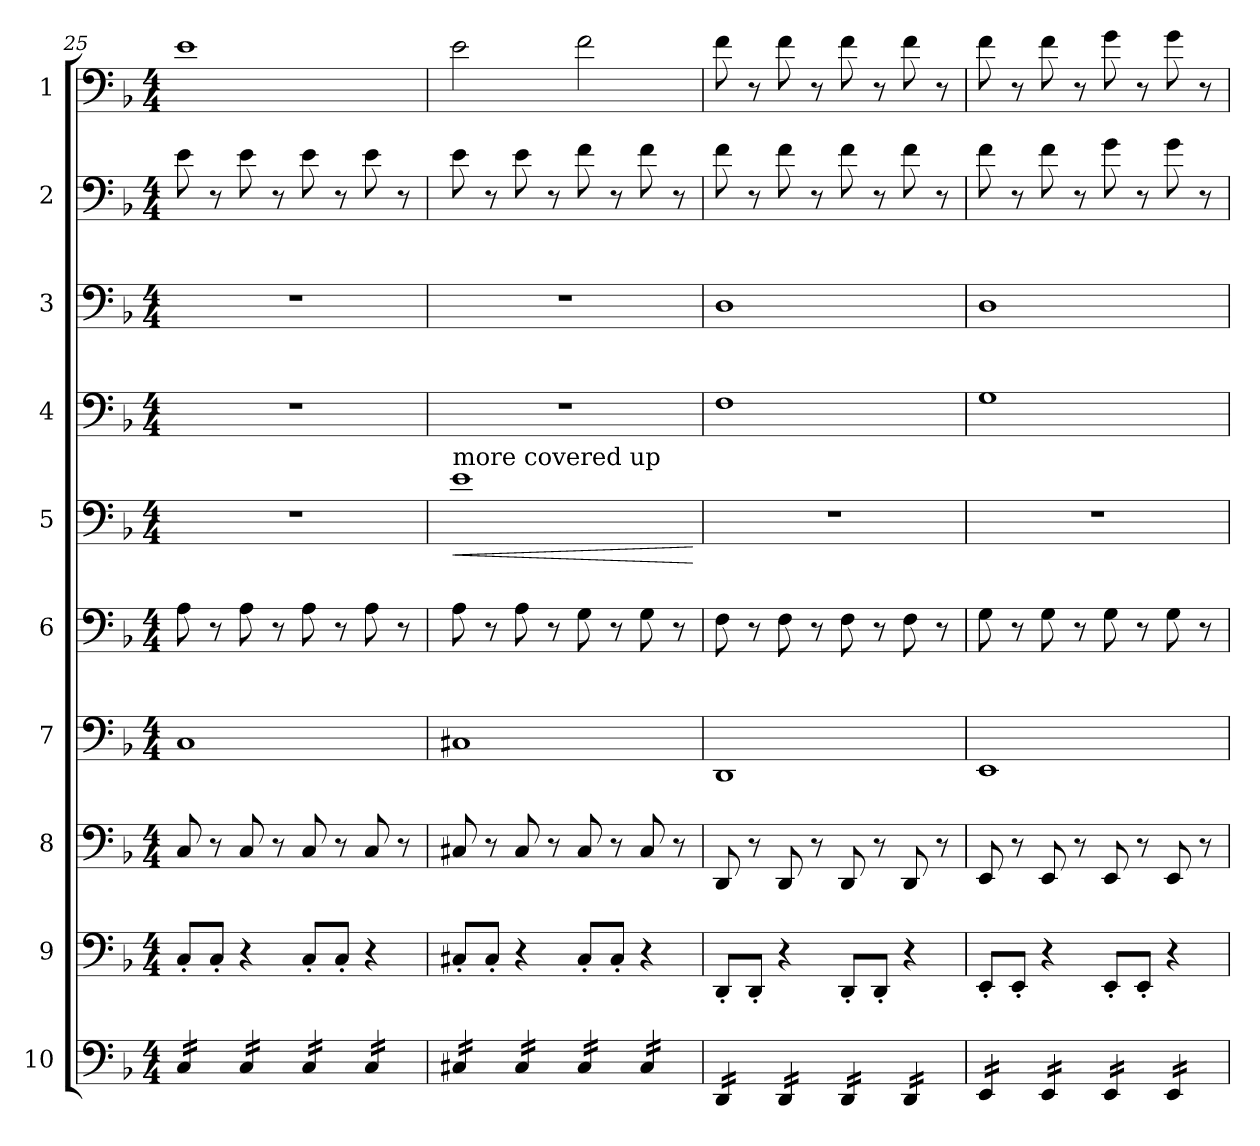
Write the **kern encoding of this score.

**kern	**kern	**kern	**kern	**kern	**kern	**dynam	**kern	**kern	**kern	**kern
*part10	*part9	*part8	*part7	*part6	*part5	*part5	*part4	*part3	*part2	*part1
*staff10	*staff9	*staff8	*staff7	*staff6	*staff5	*staff5	*staff4	*staff3	*staff2	*staff1
*I"10	*I"9	*I"8	*I"7	*I"6	*I"5	*	*I"4	*I"3	*I"2	*I"1
*clefF4	*clefF4	*clefF4	*clefF4	*clefF4	*clefF4	*	*clefF4	*clefF4	*clefF4	*clefF4
*k[b-]	*k[b-]	*k[b-]	*k[b-]	*k[b-]	*k[b-]	*	*k[b-]	*k[b-]	*k[b-]	*k[b-]
*M4/4	*M4/4	*M4/4	*M4/4	*M4/4	*M4/4	*	*M4/4	*M4/4	*M4/4	*M4/4
=25	=25	=25	=25	=25	=25	=25	=25	=25	=25	=25
*tremolo	*	*	*	*	*	*	*	*	*	*
16C/LL	8C'/L	8C/	1C	8A\	1r	.	1r	1r	8e\	1e
16C/	.	.	.	.	.	.	.	.	.	.
16C/	8C'/J	8r	.	8r	.	.	.	.	8r	.
16C/JJ	.	.	.	.	.	.	.	.	.	.
16C/LL	4r	8C/	.	8A\	.	.	.	.	8e\	.
16C/	.	.	.	.	.	.	.	.	.	.
16C/	.	8r	.	8r	.	.	.	.	8r	.
16C/JJ	.	.	.	.	.	.	.	.	.	.
16C/LL	8C'/L	8C/	.	8A\	.	.	.	.	8e\	.
16C/	.	.	.	.	.	.	.	.	.	.
16C/	8C'/J	8r	.	8r	.	.	.	.	8r	.
16C/JJ	.	.	.	.	.	.	.	.	.	.
16C/LL	4r	8C/	.	8A\	.	.	.	.	8e\	.
16C/	.	.	.	.	.	.	.	.	.	.
16C/	.	8r	.	8r	.	.	.	.	8r	.
16C/JJ	.	.	.	.	.	.	.	.	.	.
=26	=26	=26	=26	=26	=26	=26	=26	=26	=26	=26
!	!	!	!	!	!LO:TX:a:t=more covered up	!	!	!	!	!
!	!	!	!	!	!	!LO:HP:b	!	!	!	!
16C#X/LL	8C#X'/L	8C#X/	1C#X	8A\	1e	<	1r	1r	8e\	2e\
16C#X/	.	.	.	.	.	.	.	.	.	.
16C#X/	8C#'/J	8r	.	8r	.	.	.	.	8r	.
16C#X/JJ	.	.	.	.	.	.	.	.	.	.
16C#/LL	4r	8C#/	.	8A\	.	.	.	.	8e\	.
16C#/	.	.	.	.	.	.	.	.	.	.
16C#/	.	8r	.	8r	.	.	.	.	8r	.
16C#/JJ	.	.	.	.	.	.	.	.	.	.
16C#/LL	8C#'/L	8C#/	.	8G\	.	.	.	.	8f\	2f\
16C#/	.	.	.	.	.	.	.	.	.	.
16C#/	8C#'/J	8r	.	8r	.	.	.	.	8r	.
16C#/JJ	.	.	.	.	.	.	.	.	.	.
16C#/LL	4r	8C#/	.	8G\	.	.	.	.	8f\	.
16C#/	.	.	.	.	.	.	.	.	.	.
16C#/	.	8r	.	8r	.	.	.	.	8r	.
16C#/JJ	.	.	.	.	.	.	.	.	.	.
.	.	.	.	.	.	[	.	.	.	.
!!LO:PB:g=z
=27	=27	=27	=27	=27	=27	=27	=27	=27	=27	=27
16DD/LL	8DD'/L	8DD/	1DD	8F\	1r	.	1F	1D	8f\	8f\
16DD/	.	.	.	.	.	.	.	.	.	.
16DD/	8DD'/J	8r	.	8r	.	.	.	.	8r	8r
16DD/JJ	.	.	.	.	.	.	.	.	.	.
16DD/LL	4r	8DD/	.	8F\	.	.	.	.	8f\	8f\
16DD/	.	.	.	.	.	.	.	.	.	.
16DD/	.	8r	.	8r	.	.	.	.	8r	8r
16DD/JJ	.	.	.	.	.	.	.	.	.	.
16DD/LL	8DD'/L	8DD/	.	8F\	.	.	.	.	8f\	8f\
16DD/	.	.	.	.	.	.	.	.	.	.
16DD/	8DD'/J	8r	.	8r	.	.	.	.	8r	8r
16DD/JJ	.	.	.	.	.	.	.	.	.	.
16DD/LL	4r	8DD/	.	8F\	.	.	.	.	8f\	8f\
16DD/	.	.	.	.	.	.	.	.	.	.
16DD/	.	8r	.	8r	.	.	.	.	8r	8r
16DD/JJ	.	.	.	.	.	.	.	.	.	.
=28	=28	=28	=28	=28	=28	=28	=28	=28	=28	=28
16EE/LL	8EE'/L	8EE/	1EE	8G\	1r	.	1G	1D	8f\	8f\
16EE/	.	.	.	.	.	.	.	.	.	.
16EE/	8EE'/J	8r	.	8r	.	.	.	.	8r	8r
16EE/JJ	.	.	.	.	.	.	.	.	.	.
16EE/LL	4r	8EE/	.	8G\	.	.	.	.	8f\	8f\
16EE/	.	.	.	.	.	.	.	.	.	.
16EE/	.	8r	.	8r	.	.	.	.	8r	8r
16EE/JJ	.	.	.	.	.	.	.	.	.	.
16EE/LL	8EE'/L	8EE/	.	8G\	.	.	.	.	8g\	8g\
16EE/	.	.	.	.	.	.	.	.	.	.
16EE/	8EE'/J	8r	.	8r	.	.	.	.	8r	8r
16EE/JJ	.	.	.	.	.	.	.	.	.	.
16EE/LL	4r	8EE/	.	8G\	.	.	.	.	8g\	8g\
16EE/	.	.	.	.	.	.	.	.	.	.
16EE/	.	8r	.	8r	.	.	.	.	8r	8r
16EE/JJ	.	.	.	.	.	.	.	.	.	.
*Xtremolo	*	*	*	*	*	*	*	*	*	*
=	=	=	=	=	=	=	=	=	=	=
*-	*-	*-	*-	*-	*-	*-	*-	*-	*-	*-
